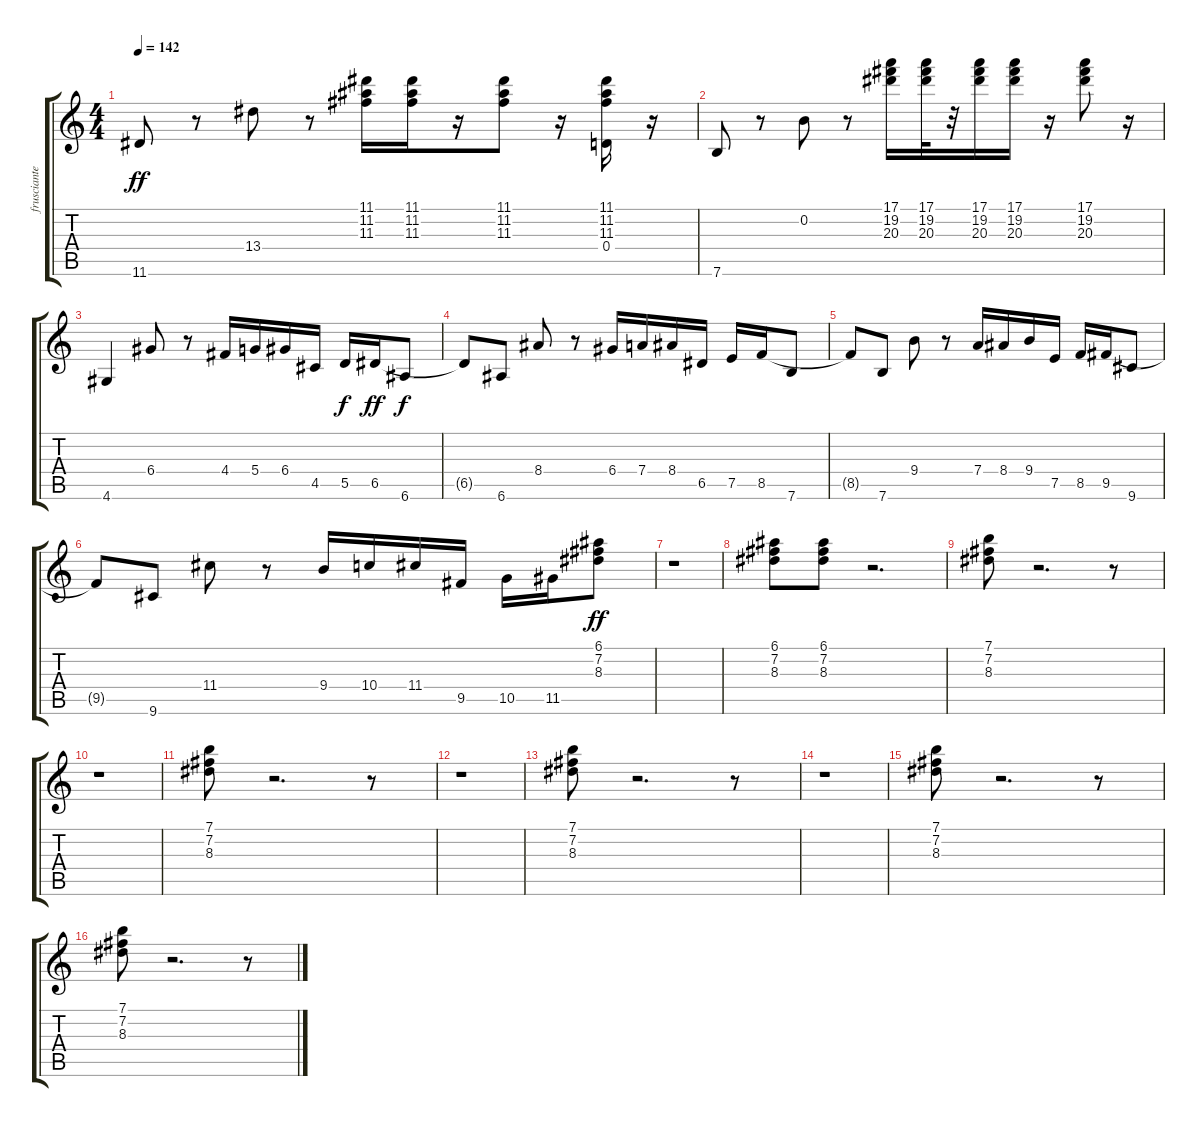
\track ("frusciante" "frusciante") {instrument electricguitarclean}
\staff {score tabs}
\tuning (E4 B3 G3 D3 A2 E2) {hide}
\ts (4 4)
\tempo 142
\clef g2
\ks c
11.6.8{dy ff} r.8 13.4.8 r.8 (11.1 11.2 11.3).16 (11.1 11.2 11.3).16 r.16 (11.1 11.2 11.3).8 r.16 (11.1 11.2 11.3 0.4).16 r.16 |
7.6.8 r.8 0.2.8 r.8 (17.1 19.2 20.3).16 (17.1 19.2 20.3).32 r.32 (17.1 19.2 20.3).16 (17.1 19.2 20.3).16 r.16 (17.1 19.2 20.3).8 r.16 |
4.6.4 6.4.8 r.8 4.4.16 5.4.16 6.4.16 4.5.16 5.5.16{dy f} 6.5.16{dy ff} 6.6.8{dy f} |
6.5{t}.8 6.6.8 8.4.8 r.8 6.4.16 7.4.16 8.4.16 6.5.16 7.5.16 8.5.16 7.6.8 |
8.5{t}.8 7.6.8 9.4.8 r.8 7.4.16 8.4.16 9.4.16 7.5.16 8.5.16 9.5.16 9.6.8 |
9.5{t}.8 9.6.8 11.4.8 r.8 9.4.16 10.4.16 11.4.16 9.5.16 10.5.16 11.5.16 (6.1 7.2 8.3).8{dy ff} |
r.1 |
(6.1 7.2 8.3).8 (6.1 7.2 8.3).8 r.2{d} |
(7.1 7.2 8.3).8 r.2{d} r.8 |
r.1 |
(7.1 7.2 8.3).8 r.2{d} r.8 |
r.1 |
(7.1 7.2 8.3).8 r.2{d} r.8 |
r.1 |
(7.1 7.2 8.3).8 r.2{d} r.8 |
(7.1 7.2 8.3).8 r.2{d} r.8
